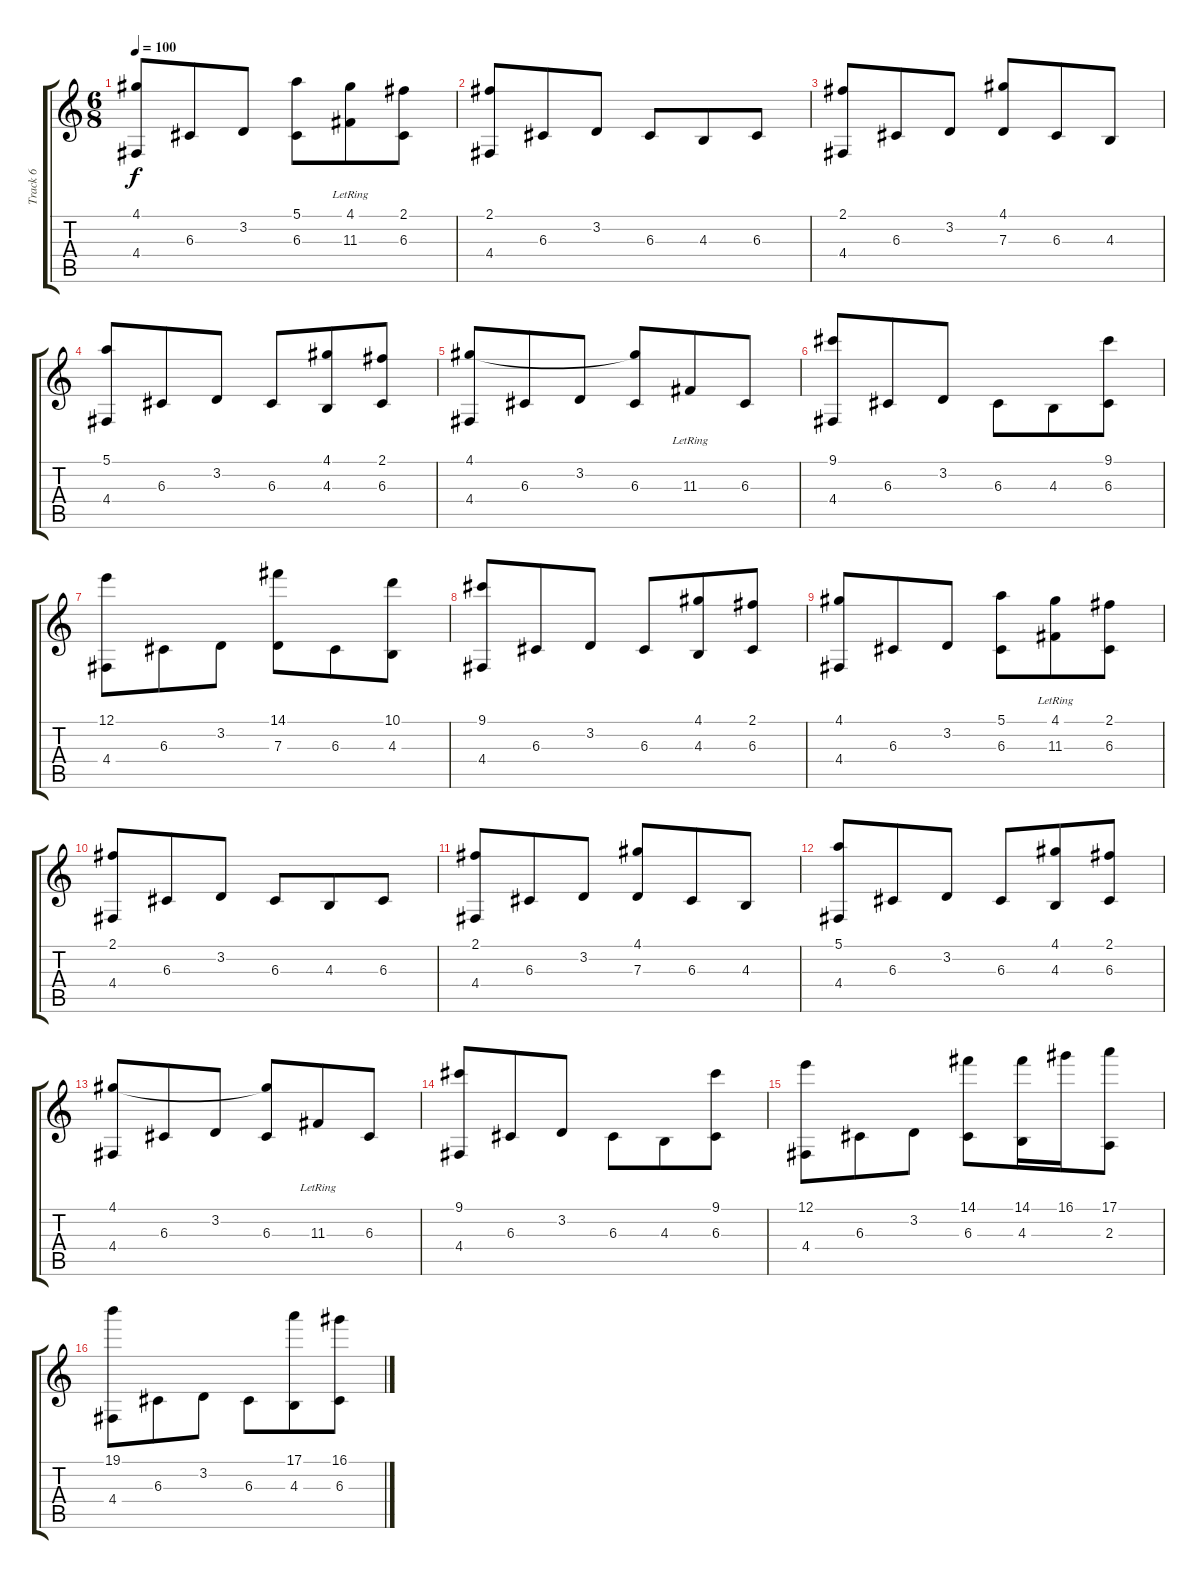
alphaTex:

\track ("Track 6" "Track 6") {instrument orchestralharp}
\staff {score tabs}
\tuning (E5 B3 G3 D3 A2 E2) {hide}
\ts (6 8)
\tempo 100
\clef g2
\ks c
(4.1 4.4).8{dy f} 6.3.8 3.2.8 (5.1 6.3).8 (4.1 11.3{lr}).8 (2.1 6.3).8 |
(2.1 4.4).8 6.3.8 3.2.8 6.3.8 4.3.8 6.3.8 |
(2.1 4.4).8 6.3.8 3.2.8 (4.1 7.3).8 6.3.8 4.3.8 |
(5.1 4.4).8 6.3.8 3.2.8 6.3.8 (4.1 4.3).8 (2.1 6.3).8 |
(4.1 4.4).8 6.3.8 3.2.8 (4.1{t} 6.3).8 11.3{lr}.8 6.3.8 |
(9.1 4.4).8 6.3.8 3.2.8 6.3.8 4.3.8 (9.1 6.3).8 |
(12.1 4.4).8 6.3.8 3.2.8 (14.1 7.3).8 6.3.8 (10.1 4.3).8 |
(9.1 4.4).8 6.3.8 3.2.8 6.3.8 (4.1 4.3).8 (2.1 6.3).8 |
(4.1 4.4).8 6.3.8 3.2.8 (5.1 6.3).8 (4.1 11.3{lr}).8 (2.1 6.3).8 |
(2.1 4.4).8{volume 4} 6.3.8 3.2.8 6.3.8 4.3.8 6.3.8 |
(2.1 4.4).8 6.3.8 3.2.8 (4.1 7.3).8 6.3.8 4.3.8 |
(5.1 4.4).8 6.3.8 3.2.8 6.3.8 (4.1 4.3).8 (2.1 6.3).8 |
(4.1 4.4).8 6.3.8 3.2.8 (4.1{t} 6.3).8 11.3{lr}.8 6.3.8 |
(9.1 4.4).8 6.3.8 3.2.8 6.3.8 4.3.8 (9.1 6.3).8 |
(12.1 4.4).8 6.3.8 3.2.8 (14.1 6.3).8 (14.1 4.3).16 16.1.16 (17.1 2.3).8 |
(19.1 4.4).8 6.3.8 3.2.8 6.3.8 (17.1 4.3).8 (16.1 6.3).8
